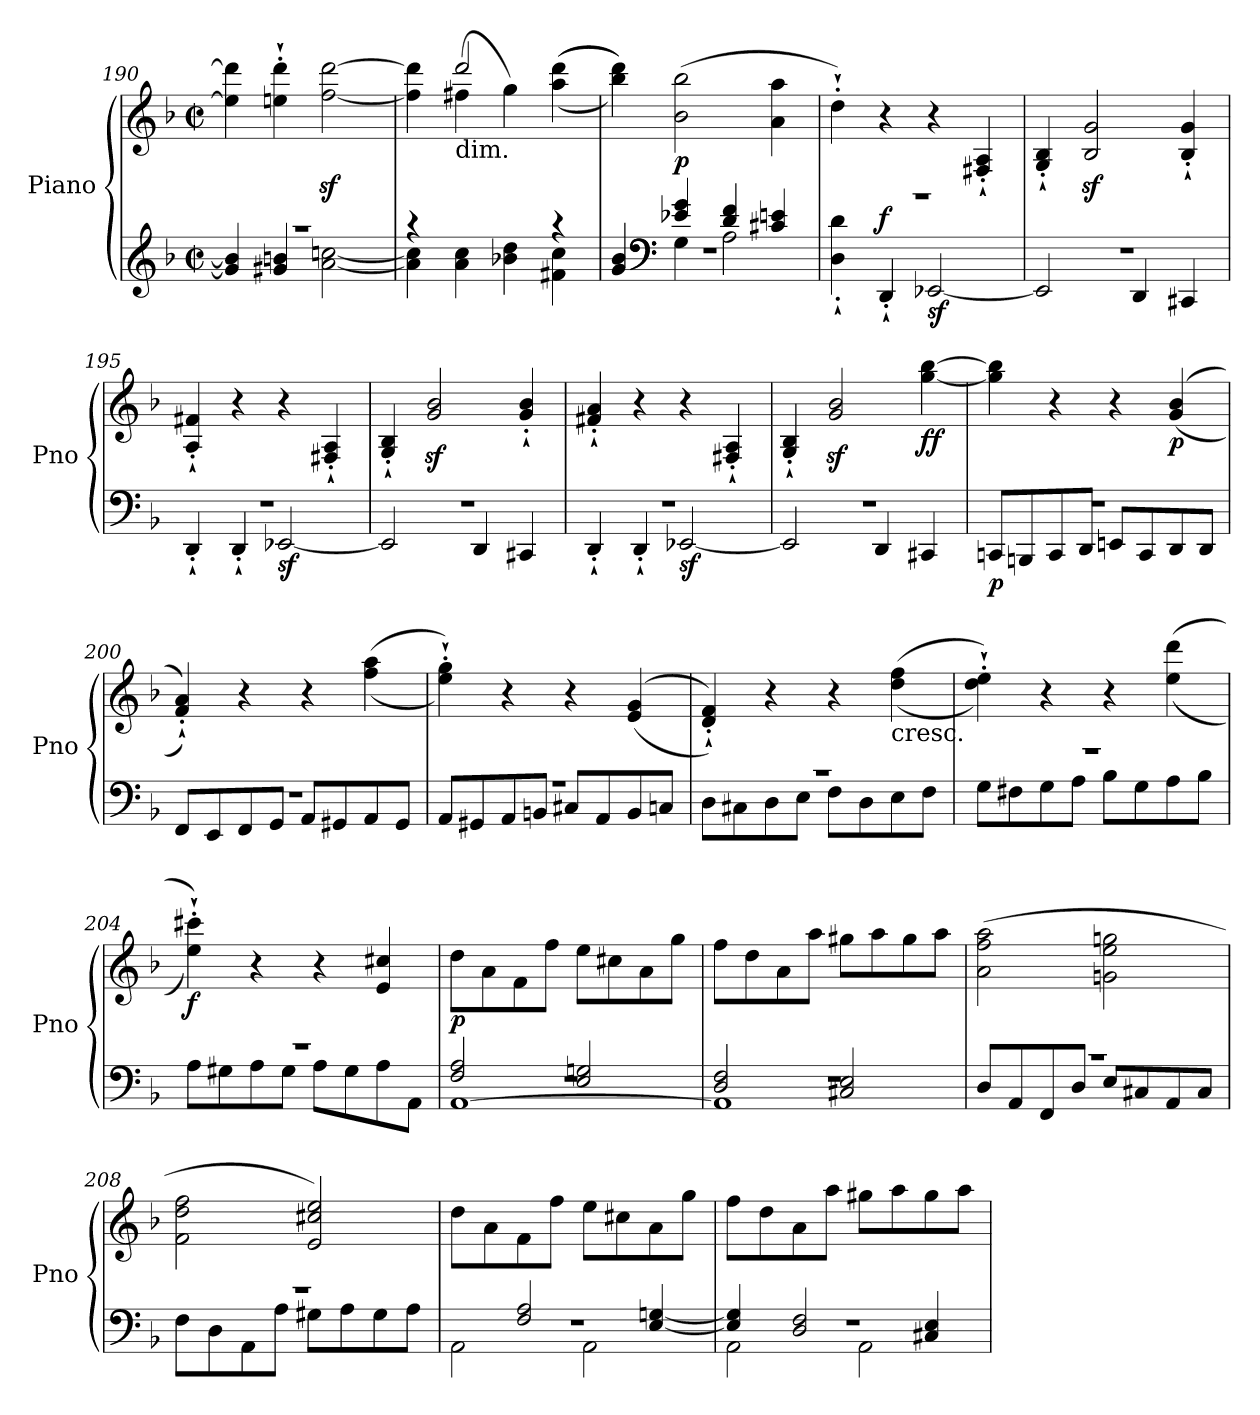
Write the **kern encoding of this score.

**kern	**kern	**dynam
*part1	*part1	*part1
*staff2	*staff1	*staff1/2
*I"Piano	*	*
*I'Pno	*	*
*clefG2	*clefG2	*
*k[b-]	*k[b-]	*
*F:	*F:	*
*M2/2	*M2/2	*
*met(c|)	*met(c|)	*
=190	=190	=190
*^	*	*
1r	4g/] 4b-/]	4ee-\] 4ddd\]	.
.	4g#X/ 4bn/	4een\'` 4ddd\'`	.
.	[2a\ [2ccn\	[2ff\z< [2ddd\z<	.
=191	=191	=191	=191
*	*	*^	*
4r	4a\] 4cc\]	4ff\] 4ddd\]	4ryy	.
!	!	!LO:TX:b:t=dim.	!	!
2ryy	4a\ 4cc\	(>4ff#X\	2ddd/	.
.	4b-X\ 4dd\	4gg\)	.	.
4r	4f#X\ 4cc\	(>(>(>4aa\ 4ddd\	4ryy	.
*	*	*v	*v	*
=192	=192	=192	=192
*	*^	*	*
1r	4g/ 4b-/	4ryy	4bb-\ 4ddd\)))	.
*clefF4	*	*	*	*
!	!	!	!	!LO:DY:b
.	4e-X/ 4g/	4G\	(>2b-\ 2bb-\	p
.	4d/ 4f/	2A\	.	.
.	4c#X/ 4en/	.	4a\ 4aa\	.
*	*v	*v	*	*
=193	=193	=193	=193
1r	4D\'` 4d\'`	4dd'`\)	.
!	!	!	!LO:DY:a=2
.	4DD'`/	4r	f
!	!	!	!LO:DY:b=2
.	[2EE-X/	4r	sf
.	.	4F#X/'` 4A/'`	.
=194	=194	=194	=194
1r	2EE-/]	4G/'` 4B-/'`	.
.	.	2B-/z< 2g/z<	.
.	4DD/	.	.
.	4CC#X/	4B-/'` 4g/'`	.
=195	=195	=195	=195
1r	4DD'`/	4A/'` 4f#X/'`	.
.	4DD'`/	4r	.
!	!	!	!LO:DY:b=2
.	[2EE-X/	4r	sf
.	.	4F#X/'` 4A/'`	.
=196	=196	=196	=196
1r	2EE-/]	4G/'` 4B-/'`	.
.	.	2g/z< 2b-/z<	.
.	4DD/	.	.
.	4CC#X/	4g/'` 4b-/'`	.
=197	=197	=197	=197
1r	4DD'`/	4f#X/'` 4a/'`	.
.	4DD'`/	4r	.
!	!	!	!LO:DY:b=2
.	[2EE-X/	4r	sf
.	.	4F#X/'` 4A/'`	.
=198	=198	=198	=198
1r	2EE-/]	4G/'` 4B-/'`	.
.	.	2g/z< 2b-/z<	.
.	4DD/	.	.
!	!	!	!LO:DY:b
.	4CC#X/	[4gg\ [4bb-\	ff
=199	=199	=199	=199
!	!	!	!LO:DY:b=2
1r	8CCn/L	4gg\] 4bb-\]	p
.	8BBBn/	.	.
.	8CC/	4r	.
.	8DD/J	.	.
.	8EEn/L	4r	.
.	8CC/	.	.
!	!	!	!LO:DY:b
.	8DD/	(<(<4g/ 4b-/	p
.	8DD/J	.	.
=200	=200	=200	=200
1r	8FF/L	4f/'` 4a/'`))	.
.	8EE/	.	.
.	8FF/	4r	.
.	8GG/J	.	.
.	8AA/L	4r	.
.	8GG#X/	.	.
.	8AA/	(>(>4ff\ 4aa\	.
.	8GG#/J	.	.
=201	=201	=201	=201
1r	8AA/L	4ee\'` 4gg\'`))	.
.	8GG#X/	.	.
.	8AA/	4r	.
.	8BBn/J	.	.
.	8C#X/L	4r	.
.	8AA/	.	.
.	8BB/	(<(<4e/ 4g/	.
.	8Cn/J	.	.
=202	=202	=202	=202
1r	8D\L	4d/'` 4f/'`))	.
.	8C#X\	.	.
.	8D\	4r	.
.	8E\J	.	.
.	8F\L	4r	.
.	8D\	.	.
!	!	!LO:TX:b:t=cresc.	!
.	8E\	(>(>4dd\ 4ff\	.
.	8F\J	.	.
=203	=203	=203	=203
1r	8G\L	4dd\'` 4ee\'`))	.
.	8F#X\	.	.
.	8G\	4r	.
.	8A\J	.	.
.	8B-\L	4r	.
.	8G\	.	.
.	8A\	(>(>4ee\ 4ddd\	.
.	8B-\J	.	.
=204	=204	=204	=204
!	!	!	!LO:DY:b
1r	8A\L	4ee\'` 4ccc#X\'`))	f
.	8G#X\	.	.
.	8A\	4r	.
.	8G#\J	.	.
.	8A\L	4r	.
.	8G#\	.	.
.	8A\	4e/ 4cc#X/	.
.	8AA\J	.	.
=205	=205	=205	=205
*	*^	*	*
!	!	!	!	!LO:DY:b
1r	2F/ 2A/	[1AA	8dd\L	p
.	.	.	8a\	.
.	.	.	8f\	.
.	.	.	8ff\J	.
.	2E/ 2Gn/	.	8ee\L	.
.	.	.	8cc#X\	.
.	.	.	8a\	.
.	.	.	8gg\J	.
=206	=206	=206	=206	=206
1r	2D/ 2F/	1AA]	8ff\L	.
.	.	.	8dd\	.
.	.	.	8a\	.
.	.	.	8aa\J	.
.	2C#X/ 2E/	.	8gg#X\L	.
.	.	.	8aa\	.
.	.	.	8gg#\	.
.	.	.	8aa\J	.
*	*v	*v	*	*
=207	=207	=207	=207
1r	8D/L	(>2a\ 2ff\ 2aa\	.
.	8AA/	.	.
.	8FF/	.	.
.	8D/J	.	.
.	8E/L	2gn\ 2ee\ 2ggn\	.
.	8C#X/	.	.
.	8AA/	.	.
.	8C#/J	.	.
=208	=208	=208	=208
1r	8F\L	2f\ 2dd\ 2ff\	.
.	8D\	.	.
.	8AA\	.	.
.	8A\J	.	.
.	8G#X\L	2e/ 2cc#X/ 2ee/)	.
.	8A\	.	.
.	8G#\	.	.
.	8A\J	.	.
=209	=209	=209	=209
*	*^	*	*
1r	4ryy	2AA\	8dd\L	.
.	.	.	8a\	.
.	2F/ 2A/	.	8f\	.
.	.	.	8ff\J	.
.	.	2AA\	8ee\L	.
.	.	.	8cc#X\	.
.	[4E/ [4Gn/	.	8a\	.
.	.	.	8gg\J	.
=210	=210	=210	=210	=210
1r	4E/] 4G/]	2AA\	8ff\L	.
.	.	.	8dd\	.
.	2D/ 2F/	.	8a\	.
.	.	.	8aa\J	.
.	.	2AA\	8gg#X\L	.
.	.	.	8aa\	.
.	4C#X/ 4E/	.	8gg#\	.
.	.	.	8aa\J	.
*v	*v	*v	*	*
=	=	=
*-	*-	*-
